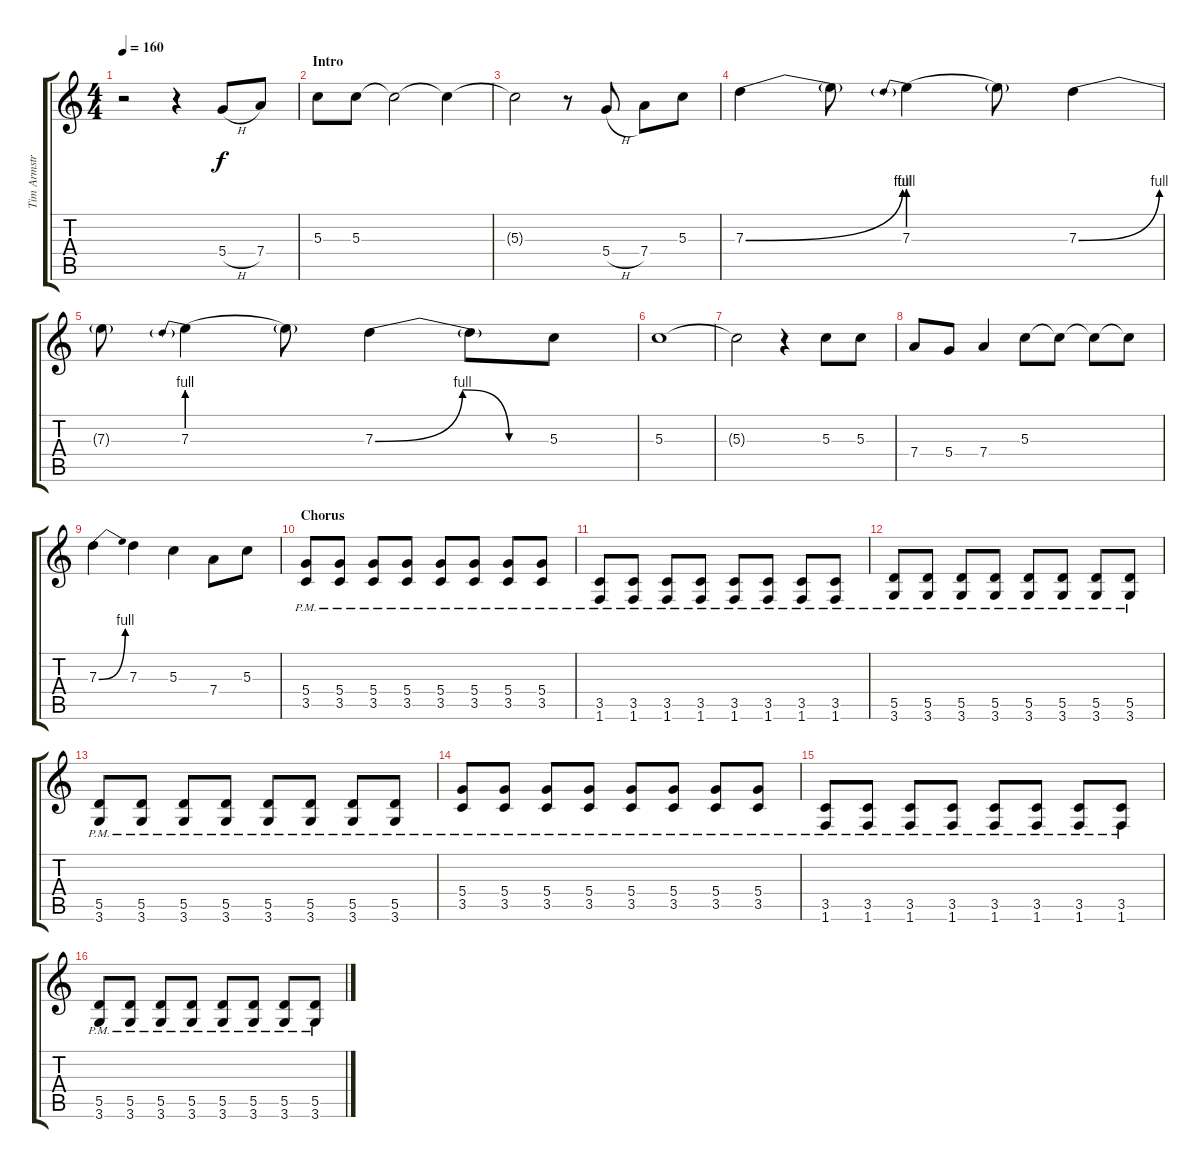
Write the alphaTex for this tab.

\track ("Tim Armstrong" "Tim Armstr") {instrument overdrivenguitar}
\staff {score tabs}
\tuning (E4 B3 G3 D3 A2 E2) {hide}
\ts (4 4)
\tempo 160
\clef g2
\ks c
r.2{dy f instrument overdrivenguitar} r.4 5.4{h}.8 7.4.8 |
\section ("" "Intro")
5.3.8 5.3.8 5.3{t}.2 5.3{t}.4 |
5.3{t}.2 r.8 5.4{h}.8 7.4.8 5.3.8 |
7.3{be (bend 0 0 60 4)}.4 7.3{t}.8 7.3{be (prebend 0 4 60 4)}.4 7.3{t}.8 7.3{be (bend 0 0 60 4)}.4 |
7.3{t}.8 7.3{be (prebend 0 4 60 4)}.4 7.3{t}.8 7.3{be (custom 0 0 30 4 46 0 60 0)}.4 7.3{t}.8 5.3.8 |
5.3.1 |
5.3{t}.2 r.4 5.3.8 5.3.8 |
7.4.8 5.4.8 7.4.4 5.3.8 5.3{t}.8 5.3{t}.8 5.3{t}.8 |
7.3{be (bend 0 0 60 4)}.4 7.3.4 5.3.4 7.4.8 5.3.8 |
\section ("" "Chorus")
(5.4{pm} 3.5{pm}).8 (5.4{pm} 3.5{pm}).8 (5.4{pm} 3.5{pm}).8 (5.4{pm} 3.5{pm}).8 (5.4{pm} 3.5{pm}).8 (5.4{pm} 3.5{pm}).8 (5.4{pm} 3.5{pm}).8 (5.4{pm} 3.5{pm}).8 |
(3.5{pm} 1.6{pm}).8 (3.5{pm} 1.6{pm}).8 (3.5{pm} 1.6{pm}).8 (3.5{pm} 1.6{pm}).8 (3.5{pm} 1.6{pm}).8 (3.5{pm} 1.6{pm}).8 (3.5{pm} 1.6{pm}).8 (3.5{pm} 1.6{pm}).8 |
(5.5{pm} 3.6{pm}).8 (5.5{pm} 3.6{pm}).8 (5.5{pm} 3.6{pm}).8 (5.5{pm} 3.6{pm}).8 (5.5{pm} 3.6{pm}).8 (5.5{pm} 3.6{pm}).8 (5.5{pm} 3.6{pm}).8 (5.5{pm} 3.6{pm}).8 |
(5.5{pm} 3.6{pm}).8 (5.5{pm} 3.6{pm}).8 (5.5{pm} 3.6{pm}).8 (5.5{pm} 3.6{pm}).8 (5.5{pm} 3.6{pm}).8 (5.5{pm} 3.6{pm}).8 (5.5{pm} 3.6{pm}).8 (5.5{pm} 3.6{pm}).8 |
(5.4{pm} 3.5{pm}).8 (5.4{pm} 3.5{pm}).8 (5.4{pm} 3.5{pm}).8 (5.4{pm} 3.5{pm}).8 (5.4{pm} 3.5{pm}).8 (5.4{pm} 3.5{pm}).8 (5.4{pm} 3.5{pm}).8 (5.4{pm} 3.5{pm}).8 |
(3.5{pm} 1.6{pm}).8 (3.5{pm} 1.6{pm}).8 (3.5{pm} 1.6{pm}).8 (3.5{pm} 1.6{pm}).8 (3.5{pm} 1.6{pm}).8 (3.5{pm} 1.6{pm}).8 (3.5{pm} 1.6{pm}).8 (3.5{pm} 1.6{pm}).8 |
(5.5{pm} 3.6{pm}).8 (5.5{pm} 3.6{pm}).8 (5.5{pm} 3.6{pm}).8 (5.5{pm} 3.6{pm}).8 (5.5{pm} 3.6{pm}).8 (5.5{pm} 3.6{pm}).8 (5.5{pm} 3.6{pm}).8 (5.5{pm} 3.6{pm}).8
